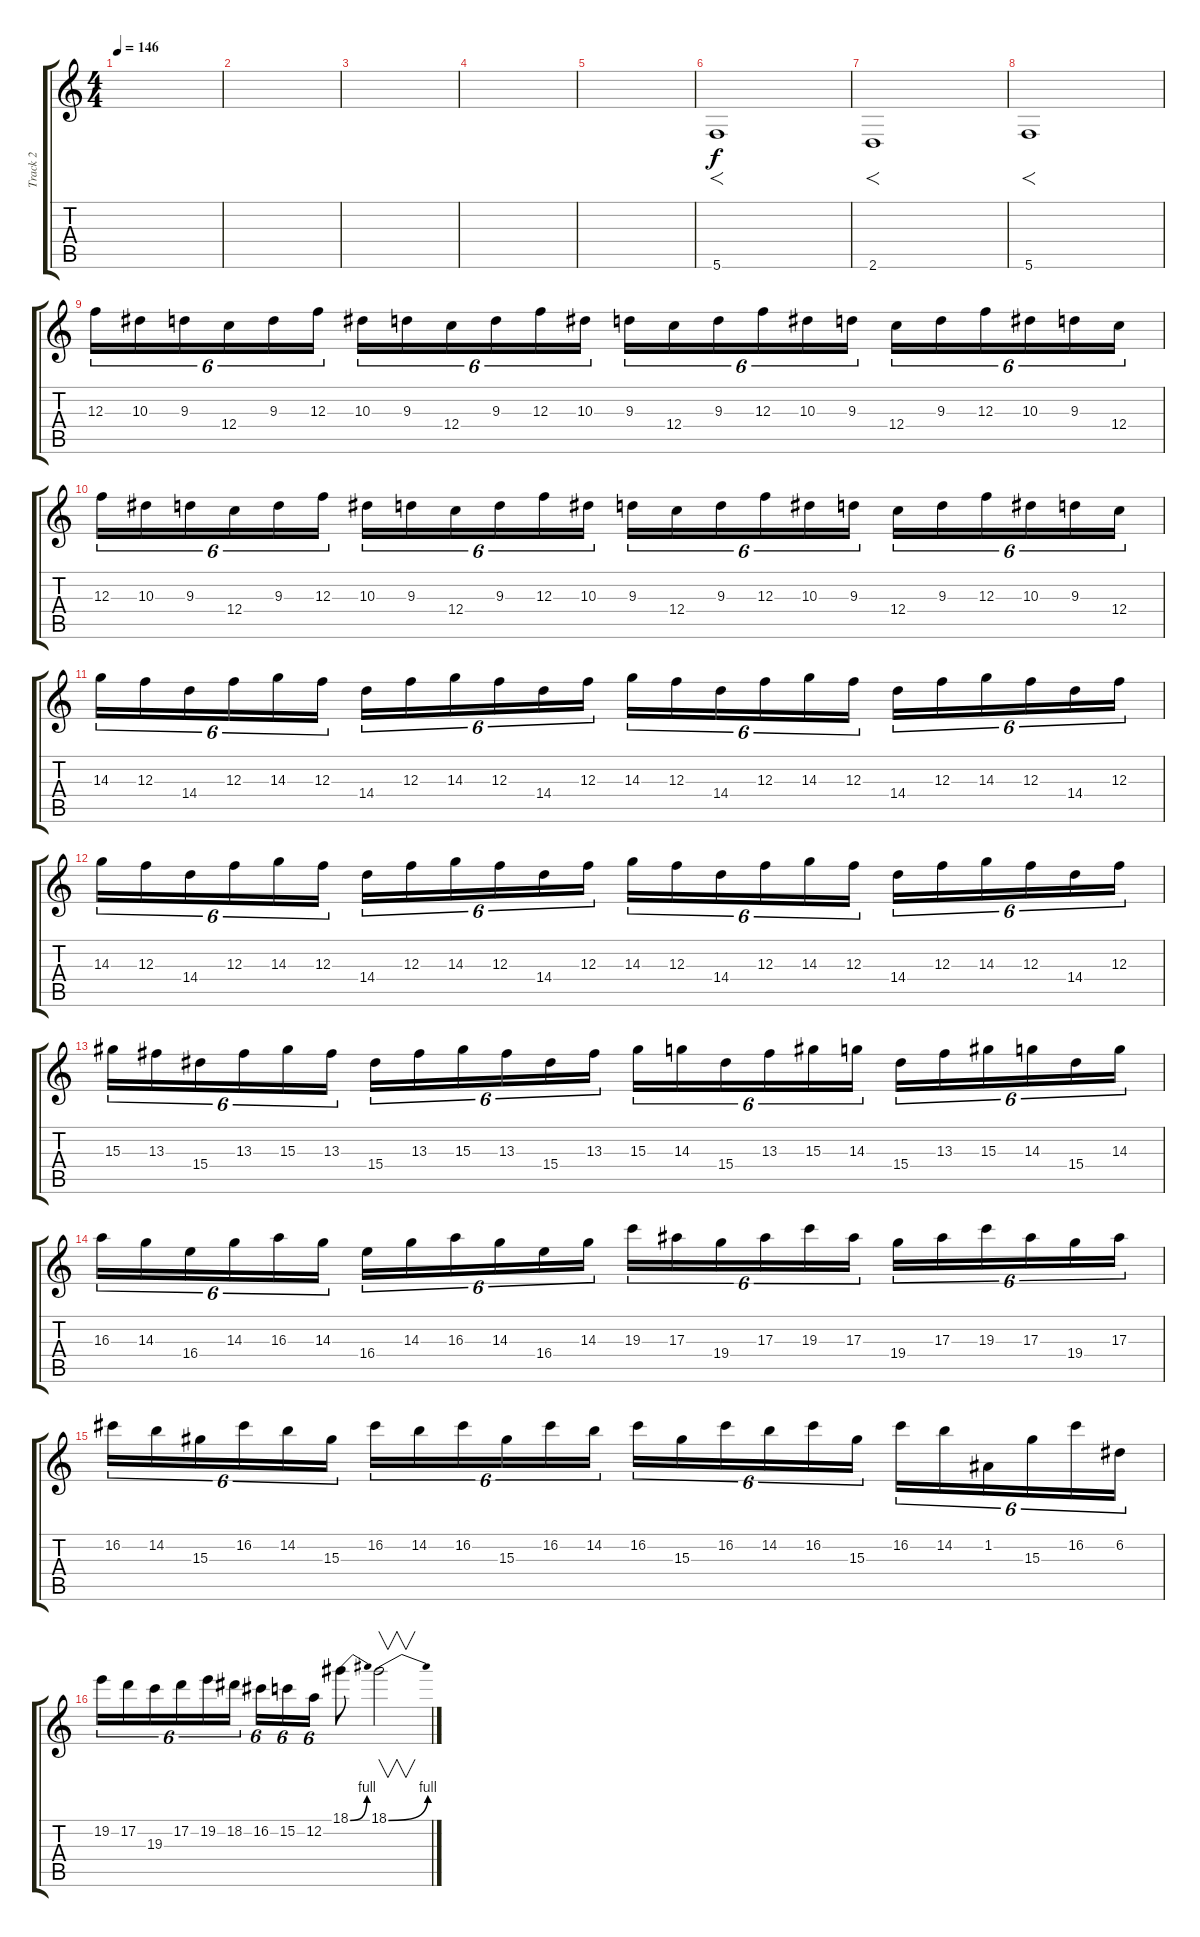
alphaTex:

\track ("Track 2" "Track 2") {instrument distortionguitar}
\staff {score tabs}
\tuning (D4 A3 F3 C3 G2 C2) {hide}
\ts (4 4)
\tempo 146
\clef g2
\ks c
|
|
|
|
|
5.6.1{f} |
2.6.1{f} |
5.6.1{f} |
12.3.16{tu (6 4)} 10.3.16{tu (6 4)} 9.3.16{tu (6 4)} 12.4.16{tu (6 4)} 9.3.16{tu (6 4)} 12.3.16{tu (6 4)} 10.3.16{tu (6 4)} 9.3.16{tu (6 4)} 12.4.16{tu (6 4)} 9.3.16{tu (6 4)} 12.3.16{tu (6 4)} 10.3.16{tu (6 4)} 9.3.16{tu (6 4)} 12.4.16{tu (6 4)} 9.3.16{tu (6 4)} 12.3.16{tu (6 4)} 10.3.16{tu (6 4)} 9.3.16{tu (6 4)} 12.4.16{tu (6 4)} 9.3.16{tu (6 4)} 12.3.16{tu (6 4)} 10.3.16{tu (6 4)} 9.3.16{tu (6 4)} 12.4.16{tu (6 4)} |
12.3.16{tu (6 4)} 10.3.16{tu (6 4)} 9.3.16{tu (6 4)} 12.4.16{tu (6 4)} 9.3.16{tu (6 4)} 12.3.16{tu (6 4)} 10.3.16{tu (6 4)} 9.3.16{tu (6 4)} 12.4.16{tu (6 4)} 9.3.16{tu (6 4)} 12.3.16{tu (6 4)} 10.3.16{tu (6 4)} 9.3.16{tu (6 4)} 12.4.16{tu (6 4)} 9.3.16{tu (6 4)} 12.3.16{tu (6 4)} 10.3.16{tu (6 4)} 9.3.16{tu (6 4)} 12.4.16{tu (6 4)} 9.3.16{tu (6 4)} 12.3.16{tu (6 4)} 10.3.16{tu (6 4)} 9.3.16{tu (6 4)} 12.4.16{tu (6 4)} |
14.3.16{tu (6 4)} 12.3.16{tu (6 4)} 14.4.16{tu (6 4)} 12.3.16{tu (6 4)} 14.3.16{tu (6 4)} 12.3.16{tu (6 4)} 14.4.16{tu (6 4)} 12.3.16{tu (6 4)} 14.3.16{tu (6 4)} 12.3.16{tu (6 4)} 14.4.16{tu (6 4)} 12.3.16{tu (6 4)} 14.3.16{tu (6 4)} 12.3.16{tu (6 4)} 14.4.16{tu (6 4)} 12.3.16{tu (6 4)} 14.3.16{tu (6 4)} 12.3.16{tu (6 4)} 14.4.16{tu (6 4)} 12.3.16{tu (6 4)} 14.3.16{tu (6 4)} 12.3.16{tu (6 4)} 14.4.16{tu (6 4)} 12.3.16{tu (6 4)} |
14.3.16{tu (6 4)} 12.3.16{tu (6 4)} 14.4.16{tu (6 4)} 12.3.16{tu (6 4)} 14.3.16{tu (6 4)} 12.3.16{tu (6 4)} 14.4.16{tu (6 4)} 12.3.16{tu (6 4)} 14.3.16{tu (6 4)} 12.3.16{tu (6 4)} 14.4.16{tu (6 4)} 12.3.16{tu (6 4)} 14.3.16{tu (6 4)} 12.3.16{tu (6 4)} 14.4.16{tu (6 4)} 12.3.16{tu (6 4)} 14.3.16{tu (6 4)} 12.3.16{tu (6 4)} 14.4.16{tu (6 4)} 12.3.16{tu (6 4)} 14.3.16{tu (6 4)} 12.3.16{tu (6 4)} 14.4.16{tu (6 4)} 12.3.16{tu (6 4)} |
15.3.16{tu (6 4)} 13.3.16{tu (6 4)} 15.4.16{tu (6 4)} 13.3.16{tu (6 4)} 15.3.16{tu (6 4)} 13.3.16{tu (6 4)} 15.4.16{tu (6 4)} 13.3.16{tu (6 4)} 15.3.16{tu (6 4)} 13.3.16{tu (6 4)} 15.4.16{tu (6 4)} 13.3.16{tu (6 4)} 15.3.16{tu (6 4)} 14.3.16{tu (6 4)} 15.4.16{tu (6 4)} 13.3.16{tu (6 4)} 15.3.16{tu (6 4)} 14.3.16{tu (6 4)} 15.4.16{tu (6 4)} 13.3.16{tu (6 4)} 15.3.16{tu (6 4)} 14.3.16{tu (6 4)} 15.4.16{tu (6 4)} 14.3.16{tu (6 4)} |
16.3.16{tu (6 4)} 14.3.16{tu (6 4)} 16.4.16{tu (6 4)} 14.3.16{tu (6 4)} 16.3.16{tu (6 4)} 14.3.16{tu (6 4)} 16.4.16{tu (6 4)} 14.3.16{tu (6 4)} 16.3.16{tu (6 4)} 14.3.16{tu (6 4)} 16.4.16{tu (6 4)} 14.3.16{tu (6 4)} 19.3.16{tu (6 4)} 17.3.16{tu (6 4)} 19.4.16{tu (6 4)} 17.3.16{tu (6 4)} 19.3.16{tu (6 4)} 17.3.16{tu (6 4)} 19.4.16{tu (6 4)} 17.3.16{tu (6 4)} 19.3.16{tu (6 4)} 17.3.16{tu (6 4)} 19.4.16{tu (6 4)} 17.3.16{tu (6 4)} |
16.2.16{tu (6 4)} 14.2.16{tu (6 4)} 15.3.16{tu (6 4)} 16.2.16{tu (6 4)} 14.2.16{tu (6 4)} 15.3.16{tu (6 4)} 16.2.16{tu (6 4)} 14.2.16{tu (6 4)} 16.2.16{tu (6 4)} 15.3.16{tu (6 4)} 16.2.16{tu (6 4)} 14.2.16{tu (6 4)} 16.2.16{tu (6 4)} 15.3.16{tu (6 4)} 16.2.16{tu (6 4)} 14.2.16{tu (6 4)} 16.2.16{tu (6 4)} 15.3.16{tu (6 4)} 16.2.16{tu (6 4)} 14.2.16{tu (6 4)} 1.2.16{tu (6 4)} 15.3.16{tu (6 4)} 16.2.16{tu (6 4)} 6.2.16{tu (6 4)} |
19.2.16{tu (6 4)} 17.2.16{tu (6 4)} 19.3.16{tu (6 4)} 17.2.16{tu (6 4)} 19.2.16{tu (6 4)} 18.2.16{tu (6 4)} 16.2.16{tu (6 4)} 15.2.16{tu (6 4)} 12.2.16{tu (6 4)} 18.1{be (bend 0 0 60 4)}.8 18.1{be (bend 0 0 60 4)}.2{v}
